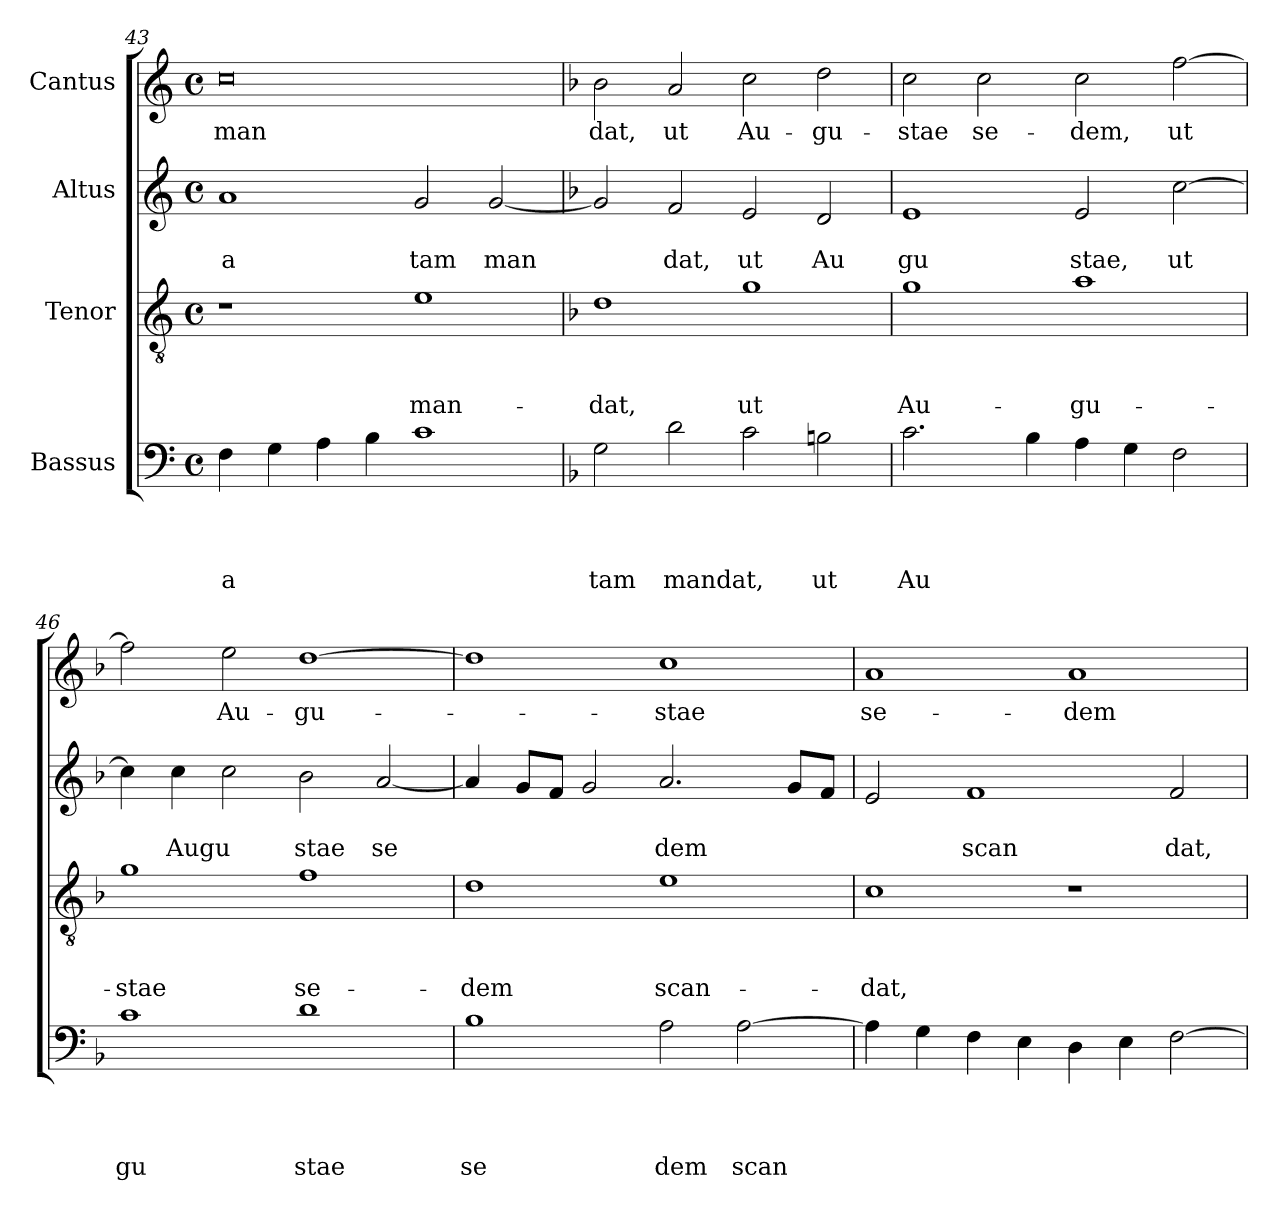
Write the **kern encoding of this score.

**kern	**text	**text	**text	**text	**kern	**text	**text	**text	**kern	**text	**text	**kern	**text
*part4	*part4	*part4	*part4	*part4	*part3	*part3	*part3	*part3	*part2	*part2	*part2	*part1	*part1
*staff4	*staff4	*staff4	*staff4	*staff4	*staff3	*staff3	*staff3	*staff3	*staff2	*staff2	*staff2	*staff1	*staff1
*I"Bassus	*	*	*	*	*I"Tenor	*	*	*	*I"Altus	*	*	*I"Cantus	*
*clefF4	*	*	*	*	*clefGv2	*	*	*	*clefG2	*	*	*clefG2	*
*k[]	*	*	*	*	*k[]	*	*	*	*k[]	*	*	*k[]	*
*C:	*	*	*	*	*C:	*	*	*	*C:	*	*	*C:	*
*M4/4	*	*	*	*	*M4/4	*	*	*	*M4/4	*	*	*M4/4	*
*met(c)	*	*	*	*	*met(c)	*	*	*	*met(c)	*	*	*met(c)	*
=43	=43	=43	=43	=43	=43	=43	=43	=43	=43	=43	=43	=43	=43
!	!	!	!	!LO:LY:b	!	!	!	!	!	!	!LO:LY:b	!	!LO:LY:b
4F\	.	.	.	a	1r	.	.	.	1a	.	a	0cc	man
4G\	.	.	.	.	.	.	.	.	.	.	.	.	.
4A\	.	.	.	.	.	.	.	.	.	.	.	.	.
4B\	.	.	.	.	.	.	.	.	.	.	.	.	.
!	!	!	!	!	!	!	!	!LO:LY:b	!	!	!LO:LY:b	!	!
1c	.	.	.	.	1e	.	.	man-	2g/	.	tam	.	.
!	!	!	!	!	!	!	!	!	!	!	!LO:LY:b	!	!
.	.	.	.	.	.	.	.	.	[>2g/	.	man	.	.
!!LO:PB:g=z
=44	=44	=44	=44	=44	=44	=44	=44	=44	=44	=44	=44	=44	=44
*k[b-]	*	*	*	*	*k[b-]	*	*	*	*k[b-]	*	*	*k[b-]	*
*F:	*	*	*	*	*F:	*	*	*	*F:	*	*	*F:	*
!	!	!	!	!LO:LY:b	!	!	!	!LO:LY:b	!	!	!	!	!LO:LY:b
2G\	.	.	.	tam	1d	.	.	-dat,	2g/]	.	.	2b-\	dat,
!	!	!	!	!LO:LY:b	!	!	!	!	!	!	!LO:LY:b	!	!LO:LY:b
2d\	.	.	.	mandat,	.	.	.	.	2f/	.	dat,	2a/	ut
!	!	!	!	!	!	!	!	!LO:LY:b	!	!	!LO:LY:b	!	!LO:LY:b
2c\	.	.	.	.	1g	.	.	ut	2e/	.	ut	2cc\	Au-
!	!	!	!	!LO:LY:b	!	!	!	!	!	!	!LO:LY:b	!	!LO:LY:b
2Bn\	.	.	.	ut	.	.	.	.	2d/	.	Au	2dd\	-gu-
=45	=45	=45	=45	=45	=45	=45	=45	=45	=45	=45	=45	=45	=45
!	!	!	!	!LO:LY:b	!	!	!	!LO:LY:b	!	!	!LO:LY:b	!	!LO:LY:b
2.c\	.	.	.	Au	1g	.	.	Au-	1e	.	gu	2cc\	-stae
!	!	!	!	!	!	!	!	!	!	!	!	!	!LO:LY:b
.	.	.	.	.	.	.	.	.	.	.	.	2cc\	se-
4B-\	.	.	.	.	.	.	.	.	.	.	.	.	.
!	!	!	!	!	!	!	!	!LO:LY:b	!	!	!LO:LY:b	!	!LO:LY:b
4A\	.	.	.	.	1a	.	.	-gu-	2e/	.	stae,	2cc\	-dem,
4G\	.	.	.	.	.	.	.	.	.	.	.	.	.
!	!	!	!	!	!	!	!	!	!	!	!LO:LY:b	!	!LO:LY:b
2F\	.	.	.	.	.	.	.	.	[>2cc\	.	ut	[>2ff\	ut
=46	=46	=46	=46	=46	=46	=46	=46	=46	=46	=46	=46	=46	=46
!	!	!	!	!LO:LY:b	!	!	!	!LO:LY:b	!	!	!	!	!
1c	.	.	.	gu	1g	.	.	-stae	4cc\]	.	.	2ff\]	.
!	!	!	!	!	!	!	!	!	!	!	!LO:LY:b	!	!
.	.	.	.	.	.	.	.	.	4cc\	.	Augu	.	.
!	!	!	!	!	!	!	!	!	!	!	!	!	!LO:LY:b
.	.	.	.	.	.	.	.	.	2cc\	.	.	2ee\	Au-
!	!	!	!	!LO:LY:b	!	!	!	!LO:LY:b	!	!	!LO:LY:b	!	!LO:LY:b
1d	.	.	.	stae	1f	.	.	se-	2b-\	.	stae	[>1dd	-gu-
!	!	!	!	!	!	!	!	!	!	!	!LO:LY:b	!	!
.	.	.	.	.	.	.	.	.	[<2a/	.	se	.	.
=47	=47	=47	=47	=47	=47	=47	=47	=47	=47	=47	=47	=47	=47
!	!	!	!	!LO:LY:b	!	!	!	!LO:LY:b	!	!	!	!	!
1B-	.	.	.	se	1d	.	.	-dem	4a/]	.	.	1dd]	.
.	.	.	.	.	.	.	.	.	8g/L	.	.	.	.
.	.	.	.	.	.	.	.	.	8f/J	.	.	.	.
.	.	.	.	.	.	.	.	.	2g/	.	.	.	.
!	!	!	!	!LO:LY:b	!	!	!	!LO:LY:b	!	!	!LO:LY:b	!	!LO:LY:b
2A\	.	.	.	dem	1e	.	.	scan-	2.a/	.	dem	1cc	-stae
!	!	!	!	!LO:LY:b	!	!	!	!	!	!	!	!	!
[>2A\	.	.	.	scan	.	.	.	.	.	.	.	.	.
.	.	.	.	.	.	.	.	.	8g/L	.	.	.	.
.	.	.	.	.	.	.	.	.	8f/J	.	.	.	.
=48	=48	=48	=48	=48	=48	=48	=48	=48	=48	=48	=48	=48	=48
!	!	!	!	!	!	!	!	!LO:LY:b	!	!	!	!	!LO:LY:b
4A\]	.	.	.	.	1c	.	.	-dat,	2e/	.	.	1a	se-
4G\	.	.	.	.	.	.	.	.	.	.	.	.	.
!	!	!	!	!	!	!	!	!	!	!	!LO:LY:b	!	!
4F\	.	.	.	.	.	.	.	.	1f	.	scan	.	.
4E\	.	.	.	.	.	.	.	.	.	.	.	.	.
!	!	!	!	!	!	!	!	!	!	!	!	!	!LO:LY:b
4D\	.	.	.	.	1r	.	.	.	.	.	.	1a	-dem
4E\	.	.	.	.	.	.	.	.	.	.	.	.	.
!	!	!	!	!	!	!	!	!	!	!	!LO:LY:b	!	!
[<2F\	.	.	.	.	.	.	.	.	2f/	.	dat,	.	.
=	=	=	=	=	=	=	=	=	=	=	=	=	=
*-	*-	*-	*-	*-	*-	*-	*-	*-	*-	*-	*-	*-	*-
